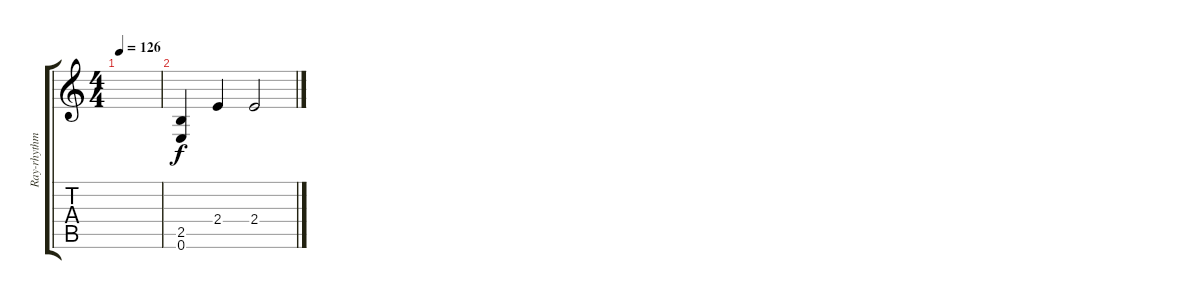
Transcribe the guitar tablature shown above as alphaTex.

\track ("Ray-rhythm" "Ray-rhythm") {instrument distortionguitar}
\staff {score tabs}
\tuning (E4 B3 G3 D3 A2 E2) {hide}
\ts (4 4)
\tempo 126
\clef g2
\ks c
|
(2.5 0.6).4 2.4.4 2.4.2
